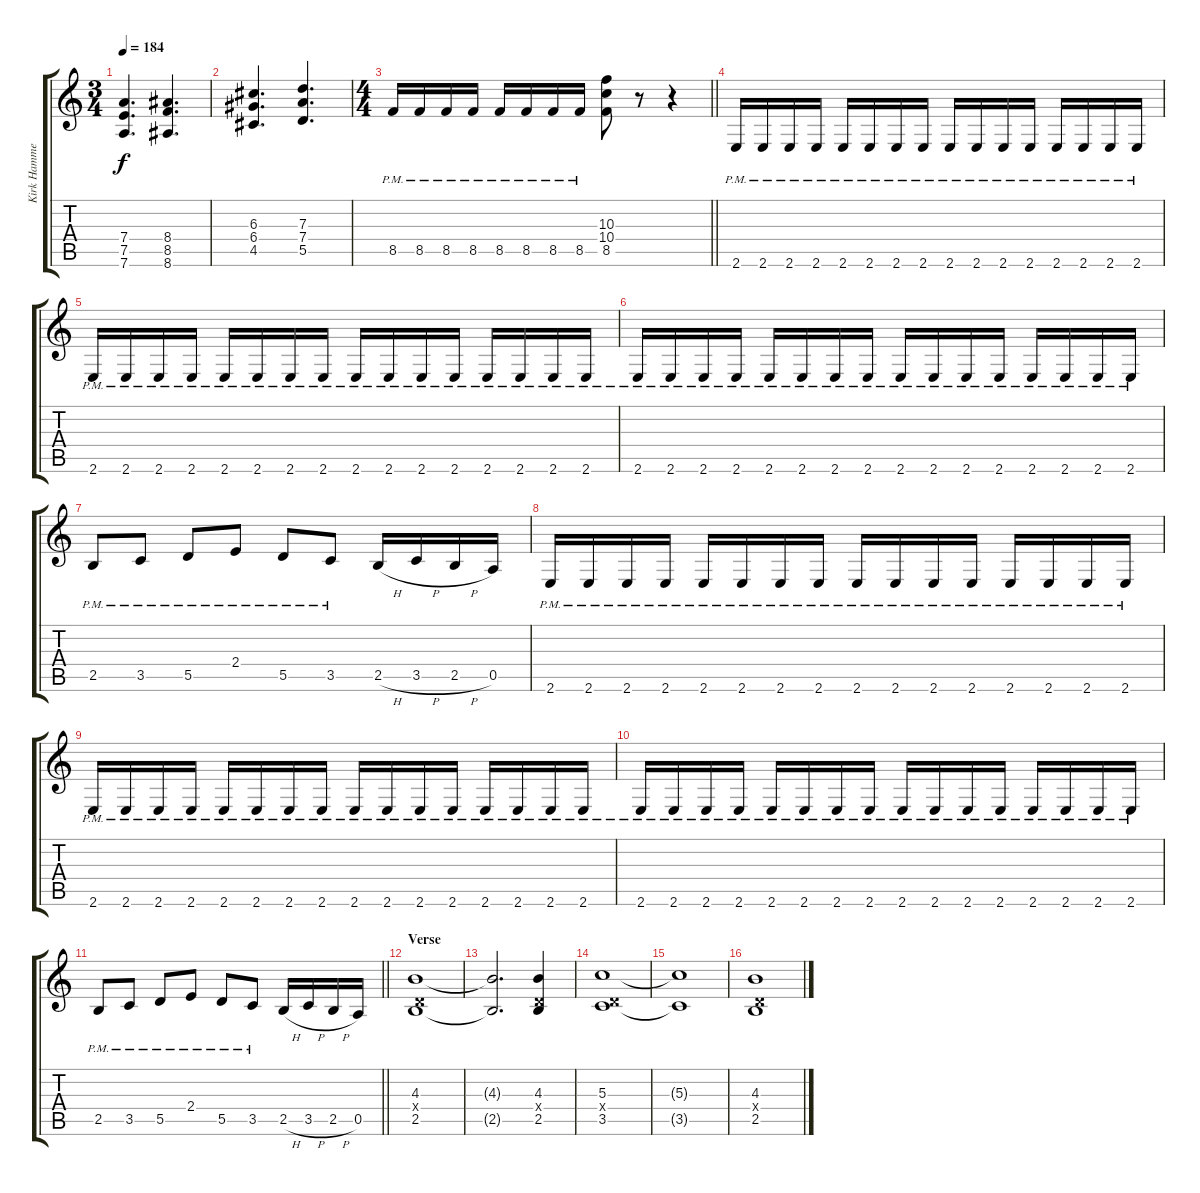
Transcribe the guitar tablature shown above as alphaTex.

\track ("Kirk Hammet" "Kirk Hamme") {instrument distortionguitar}
\staff {score tabs}
\tuning (E4 B3 G3 D3 A2 D2) {hide}
\ts (3 4)
\tempo 184
\clef g2
\ks c
(7.4 7.5 7.6).4{d dy f} (8.4 8.5 8.6).4{d} |
(6.3 6.4 4.5).4{d} (7.3 7.4 5.5).4{d} |
\ts (4 4)
\barLineRight lightlight
8.5{pm}.16 8.5{pm}.16 8.5{pm}.16 8.5{pm}.16 8.5{pm}.16 8.5{pm}.16 8.5{pm}.16 8.5{pm}.16 (10.3 10.4 8.5).8 r.8 r.4 |
\section ("" "")
2.6{pm}.16 2.6{pm}.16 2.6{pm}.16 2.6{pm}.16 2.6{pm}.16 2.6{pm}.16 2.6{pm}.16 2.6{pm}.16 2.6{pm}.16 2.6{pm}.16 2.6{pm}.16 2.6{pm}.16 2.6{pm}.16 2.6{pm}.16 2.6{pm}.16 2.6{pm}.16 |
2.6{pm}.16 2.6{pm}.16 2.6{pm}.16 2.6{pm}.16 2.6{pm}.16 2.6{pm}.16 2.6{pm}.16 2.6{pm}.16 2.6{pm}.16 2.6{pm}.16 2.6{pm}.16 2.6{pm}.16 2.6{pm}.16 2.6{pm}.16 2.6{pm}.16 2.6{pm}.16 |
2.6{pm}.16 2.6{pm}.16 2.6{pm}.16 2.6{pm}.16 2.6{pm}.16 2.6{pm}.16 2.6{pm}.16 2.6{pm}.16 2.6{pm}.16 2.6{pm}.16 2.6{pm}.16 2.6{pm}.16 2.6{pm}.16 2.6{pm}.16 2.6{pm}.16 2.6{pm}.16 |
2.5{pm}.8 3.5{pm}.8 5.5{pm}.8 2.4{pm}.8 5.5{pm}.8 3.5{pm}.8 2.5{h}.16 3.5{h}.16 2.5{h}.16 0.5.16 |
2.6{pm}.16 2.6{pm}.16 2.6{pm}.16 2.6{pm}.16 2.6{pm}.16 2.6{pm}.16 2.6{pm}.16 2.6{pm}.16 2.6{pm}.16 2.6{pm}.16 2.6{pm}.16 2.6{pm}.16 2.6{pm}.16 2.6{pm}.16 2.6{pm}.16 2.6{pm}.16 |
2.6{pm}.16 2.6{pm}.16 2.6{pm}.16 2.6{pm}.16 2.6{pm}.16 2.6{pm}.16 2.6{pm}.16 2.6{pm}.16 2.6{pm}.16 2.6{pm}.16 2.6{pm}.16 2.6{pm}.16 2.6{pm}.16 2.6{pm}.16 2.6{pm}.16 2.6{pm}.16 |
2.6{pm}.16 2.6{pm}.16 2.6{pm}.16 2.6{pm}.16 2.6{pm}.16 2.6{pm}.16 2.6{pm}.16 2.6{pm}.16 2.6{pm}.16 2.6{pm}.16 2.6{pm}.16 2.6{pm}.16 2.6{pm}.16 2.6{pm}.16 2.6{pm}.16 2.6{pm}.16 |
\barLineRight lightlight
2.5{pm}.8 3.5{pm}.8 5.5{pm}.8 2.4{pm}.8 5.5{pm}.8 3.5{pm}.8 2.5{h}.16 3.5{h}.16 2.5{h}.16 0.5.16 |
\section ("" "Verse")
(4.3 0.4{x} 2.5).1 |
(4.3{t} 2.5{t}).2{d} (4.3 0.4{x} 2.5).4 |
(5.3 0.4{x} 3.5).1 |
(5.3{t} 3.5{t}).1 |
(4.3 0.4{x} 2.5).1
